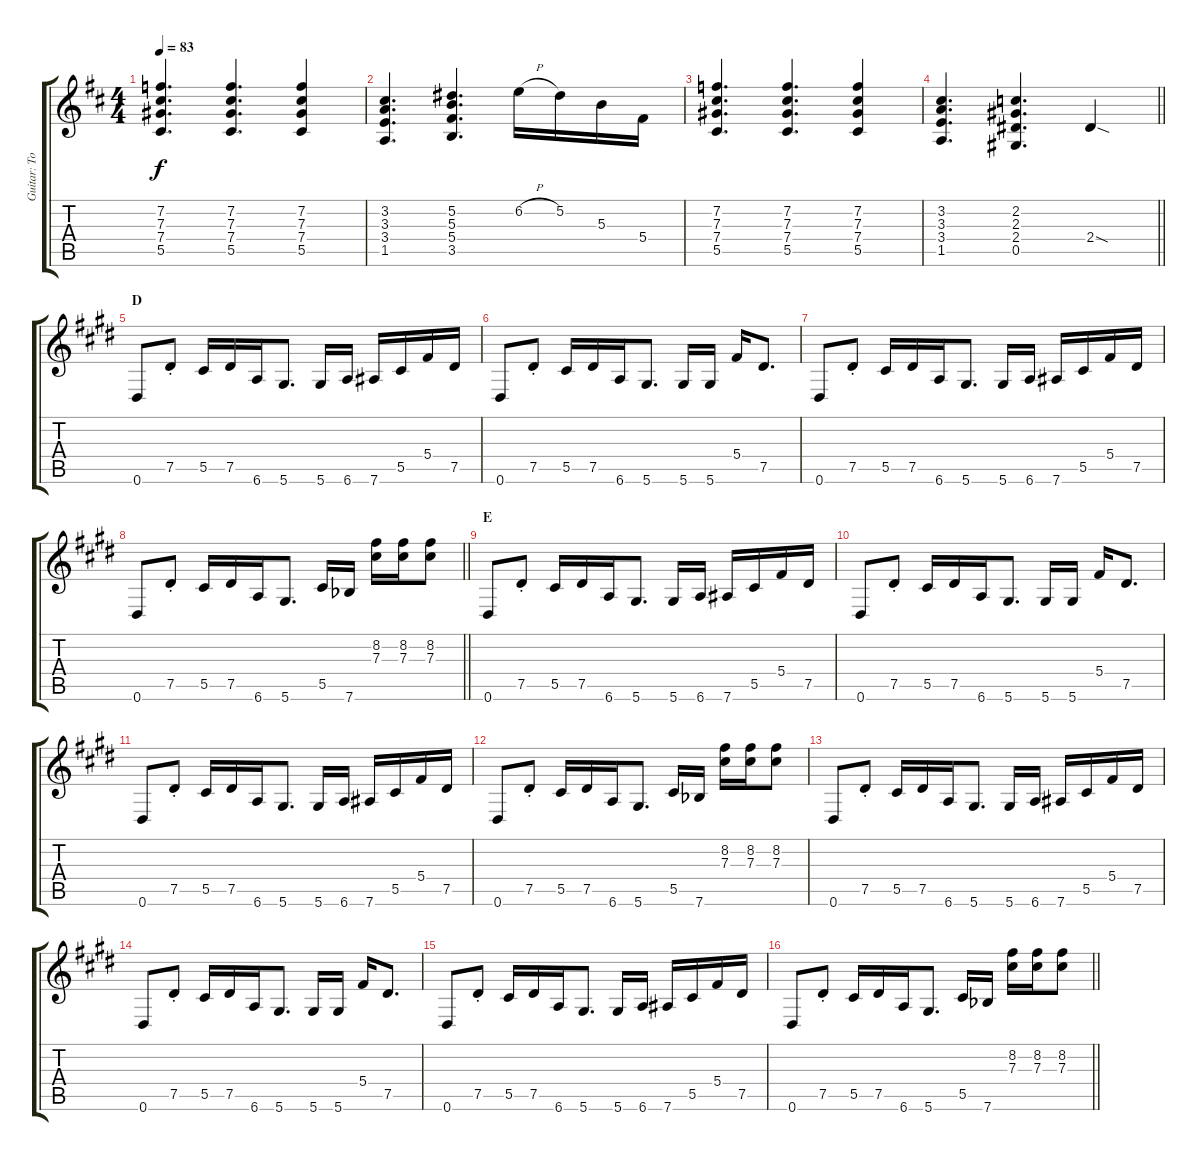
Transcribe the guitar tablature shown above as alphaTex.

\track ("Guitar: Tony" "Guitar: To") {instrument overdrivenguitar}
\staff {score tabs}
\tuning (Eb4 Bb3 Gb3 Db3 Ab2 Eb2) {hide}
\ts (4 4)
\tempo 83
\clef g2
\ks d
(7.2 7.3 7.4 5.5).4{d dy f} (7.2 7.3 7.4 5.5).4{d} (7.2 7.3 7.4 5.5).4 |
(3.2 3.3 3.4 1.5).4{d} (5.2 5.3 5.4 3.5).4{d} 6.2{h}.16 5.2.16 5.3.16 5.4.16 |
(7.2 7.3 7.4 5.5).4{d} (7.2 7.3 7.4 5.5).4{d} (7.2 7.3 7.4 5.5).4 |
\barLineRight lightlight
(3.2 3.3 3.4 1.5).4{d} (2.2 2.3 2.4 0.5).4{d} 2.4{sod}.4 |
\section ("" "D")
\ks e
0.6.8 7.5{st}.8 5.5.16 7.5.16 6.6.16 5.6.8{d} 5.6.16 6.6.16 7.6.16 5.5.16 5.4.16 7.5.16 |
0.6.8 7.5{st}.8 5.5.16 7.5.16 6.6.16 5.6.8{d} 5.6.16 5.6.16 5.4.16 7.5.8{d} |
0.6.8 7.5{st}.8 5.5.16 7.5.16 6.6.16 5.6.8{d} 5.6.16 6.6.16 7.6.16 5.5.16 5.4.16 7.5.16 |
\barLineRight lightlight
0.6.8 7.5{st}.8 5.5.16 7.5.16 6.6.16 5.6.8{d} 5.5.16 7.6{acc b}.16 (8.2 7.3).16 (8.2 7.3).16 (8.2 7.3).8 |
\section ("" "E")
0.6.8 7.5{st}.8 5.5.16 7.5.16 6.6.16 5.6.8{d} 5.6.16 6.6.16 7.6.16 5.5.16 5.4.16 7.5.16 |
0.6.8 7.5{st}.8 5.5.16 7.5.16 6.6.16 5.6.8{d} 5.6.16 5.6.16 5.4.16 7.5.8{d} |
0.6.8 7.5{st}.8 5.5.16 7.5.16 6.6.16 5.6.8{d} 5.6.16 6.6.16 7.6.16 5.5.16 5.4.16 7.5.16 |
0.6.8 7.5{st}.8 5.5.16 7.5.16 6.6.16 5.6.8{d} 5.5.16 7.6{acc b}.16 (8.2 7.3).16 (8.2 7.3).16 (8.2 7.3).8 |
0.6.8 7.5{st}.8 5.5.16 7.5.16 6.6.16 5.6.8{d} 5.6.16 6.6.16 7.6.16 5.5.16 5.4.16 7.5.16 |
0.6.8 7.5{st}.8 5.5.16 7.5.16 6.6.16 5.6.8{d} 5.6.16 5.6.16 5.4.16 7.5.8{d} |
0.6.8 7.5{st}.8 5.5.16 7.5.16 6.6.16 5.6.8{d} 5.6.16 6.6.16 7.6.16 5.5.16 5.4.16 7.5.16 |
\barLineRight lightlight
0.6.8 7.5{st}.8 5.5.16 7.5.16 6.6.16 5.6.8{d} 5.5.16 7.6{acc b}.16 (8.2 7.3).16 (8.2 7.3).16 (8.2 7.3).8
